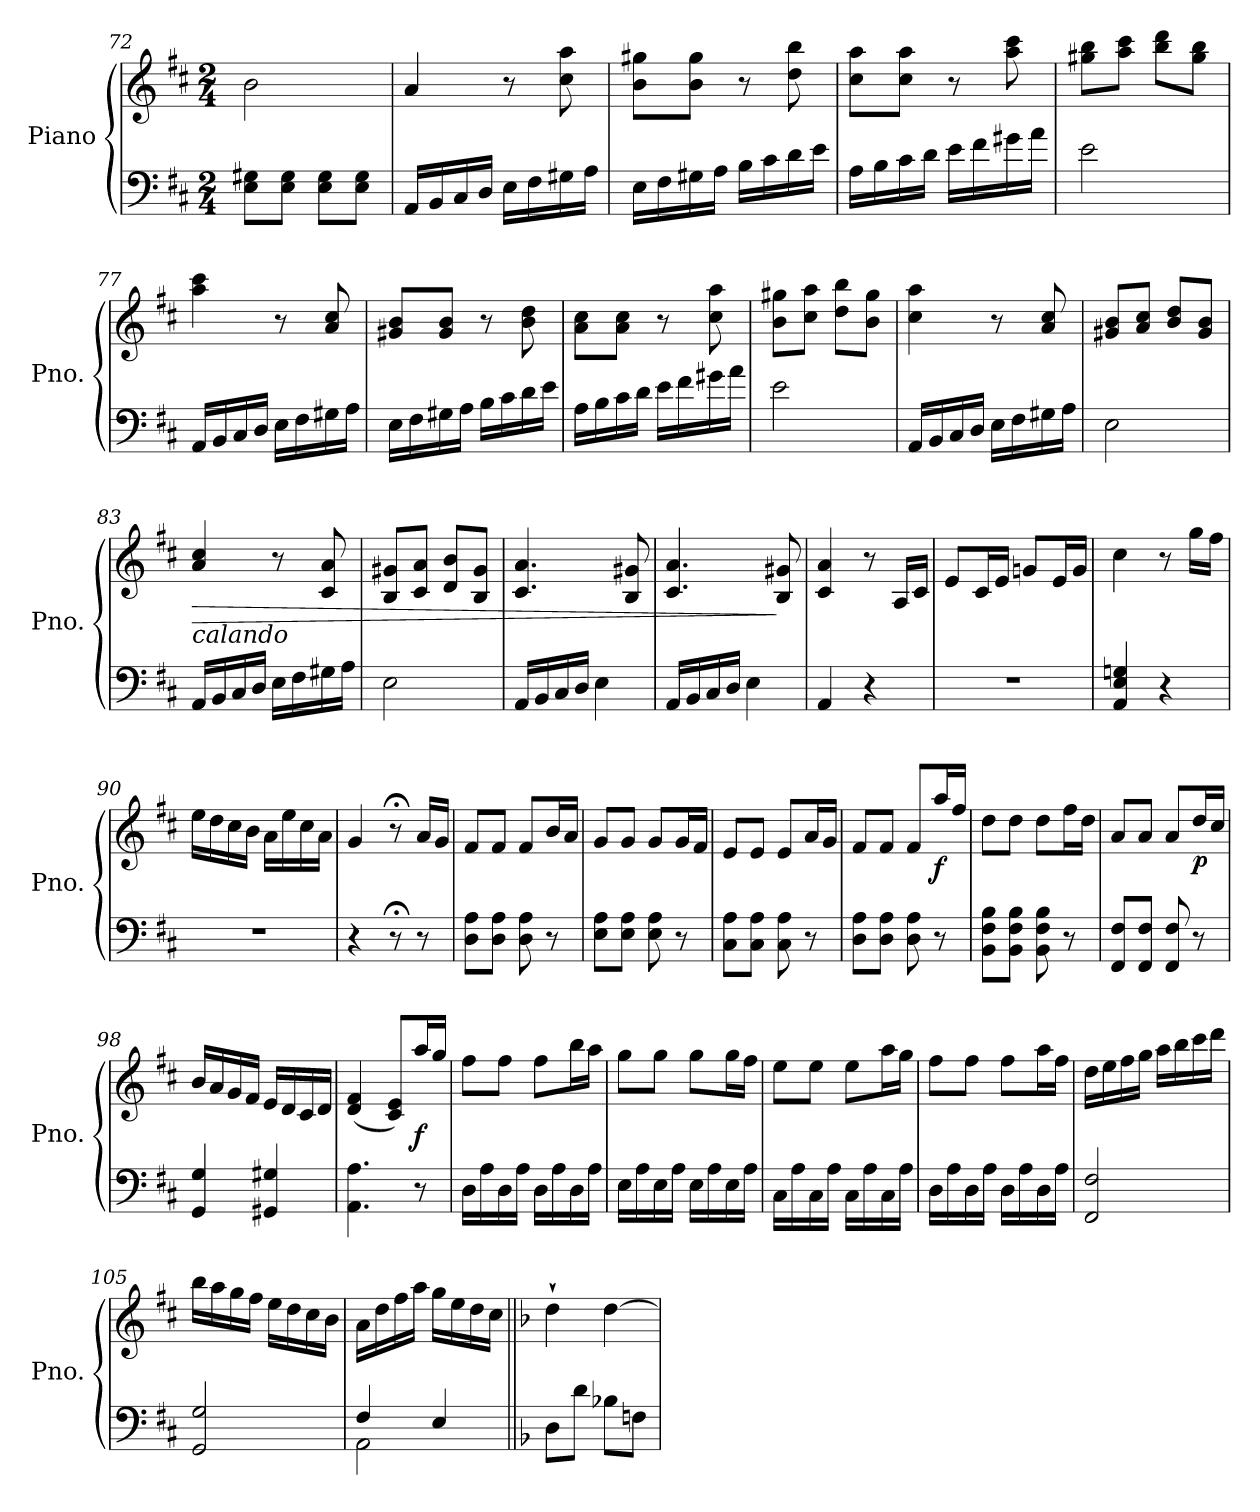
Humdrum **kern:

**kern	**kern	**dynam
*part1	*part1	*part1
*staff2	*staff1	*staff1/2
*I"Piano	*	*
*I'Pno.	*	*
*clefF4	*clefG2	*
*k[f#c#]	*k[f#c#]	*
*D:	*D:	*
*M2/4	*M2/4	*
=72	=72	=72
8E\ 8G#X\L	2b\	.
8E\ 8G#\J	.	.
8E\ 8G#\L	.	.
8E\ 8G#\J	.	.
=73	=73	=73
16AA/LL	4a/	.
16BB/	.	.
16C#/	.	.
16D/JJ	.	.
16E\LL	8r	.
16F#\	.	.
16G#X\	8cc#\ 8aa\	.
16A\JJ	.	.
!!LO:LB:g=z
=74	=74	=74
16E\LL	8b\ 8gg#X\L	.
16F#\	.	.
16G#X\	8b\ 8gg#\J	.
16A\JJ	.	.
16B\LL	8r	.
16c#\	.	.
16d\	8dd\ 8bb\	.
16e\JJ	.	.
!!LO:LB:g=z
=75	=75	=75
16A\LL	8cc#\ 8aa\L	.
16B\	.	.
16c#\	8cc#\ 8aa\J	.
16d\JJ	.	.
16e\LL	8r	.
16f#\	.	.
16g#X\	8aa\ 8ccc#\	.
16a\JJ	.	.
=76	=76	=76
2e\	8gg#X\ 8bb\L	.
.	8aa\ 8ccc#\J	.
.	8bb\ 8ddd\L	.
.	8gg#\ 8bb\J	.
=77	=77	=77
16AA/LL	4aa\ 4ccc#\	.
16BB/	.	.
16C#/	.	.
16D/JJ	.	.
16E\LL	8r	.
16F#\	.	.
16G#X\	8a/ 8cc#/	.
16A\JJ	.	.
=78	=78	=78
16E\LL	8g#X/ 8b/L	.
16F#\	.	.
16G#X\	8g#/ 8b/J	.
16A\JJ	.	.
16B\LL	8r	.
16c#\	.	.
16d\	8b\ 8dd\	.
16e\JJ	.	.
=79	=79	=79
16A\LL	8a\ 8cc#\L	.
16B\	.	.
16c#\	8a\ 8cc#\J	.
16d\JJ	.	.
16e\LL	8r	.
16f#\	.	.
16g#X\	8cc#\ 8aa\	.
16a\JJ	.	.
!!LO:LB:g=z
=80	=80	=80
2e\	8b\ 8gg#X\L	.
.	8cc#\ 8aa\J	.
.	8dd\ 8bb\L	.
.	8b\ 8gg#\J	.
!!LO:LB:g=z
=81	=81	=81
16AA/LL	4cc#\ 4aa\	.
16BB/	.	.
16C#/	.	.
16D/JJ	.	.
16E\LL	8r	.
16F#\	.	.
16G#X\	8a/ 8cc#/	.
16A\JJ	.	.
=82	=82	=82
2E\	8g#X/ 8b/L	.
.	8a/ 8cc#/J	.
.	8b/ 8dd/L	.
.	8g#/ 8b/J	.
=83	=83	=83
!	!LO:TX:b:i:t=calando	!
!	!	!LO:HP:b
16AA/LL	4a/ 4cc#/	>
16BB/	.	.
16C#/	.	.
16D/JJ	.	.
16E\LL	8r	.
16F#\	.	.
16G#X\	8c#/ 8a/	.
16A\JJ	.	.
=84	=84	=84
2E\	8B/ 8g#X/L	.
.	8c#/ 8a/J	.
.	8d/ 8b/L	.
.	8B/ 8g#/J	.
=85	=85	=85
16AA/LL	4.c#/ 4.a/	.
16BB/	.	.
16C#/	.	.
16D/JJ	.	.
4E\	.	.
.	8B/ 8g#X/	.
=86	=86	=86
16AA/LL	4.c#/ 4.a/	.
16BB/	.	.
16C#/	.	.
16D/JJ	.	.
4E\	.	.
.	8B/ 8g#X/	]
!!LO:LB:g=z
=87	=87	=87
4AA/	4c#/ 4a/	.
4r	8r	.
.	16A/LL	.
.	16c#/JJ	.
=88	=88	=88
2r	8e/L	.
.	16c#/L	.
.	16e/JJ	.
.	8gn/L	.
.	16e/L	.
.	16g/JJ	.
=89	=89	=89
4AA/ 4E/ 4Gn/	4cc#\	.
4r	8r	.
.	16gg\LL	.
.	16ff#\JJ	.
=90	=90	=90
2r	16ee\LL	.
.	16dd\	.
.	16cc#\	.
.	16b\JJ	.
.	16a\LL	.
.	16ee\	.
.	16cc#\	.
.	16a\JJ	.
=91	=91	=91
4r	4g/	.
8r;<	8r;<	.
8r	16a/LL	.
.	16g/JJ	.
=92	=92	=92
8D\ 8A\L	8f#/L	.
8D\ 8A\J	8f#/J	.
8D\ 8A\	8f#/L	.
8r	16b/L	.
.	16a/JJ	.
=93	=93	=93
8E\ 8A\L	8g/L	.
8E\ 8A\J	8g/J	.
8E\ 8A\	8g/L	.
8r	16g/L	.
.	16f#/JJ	.
=94	=94	=94
8C#\ 8A\L	8e/L	.
8C#\ 8A\J	8e/J	.
8C#\ 8A\	8e/L	.
8r	16a/L	.
.	16g/JJ	.
!!LO:PB:g=z
=95	=95	=95
8D\ 8A\L	8f#/L	.
8D\ 8A\J	8f#/J	.
8D\ 8A\	8f#/L	.
!	!	!LO:DY:b
8r	16aa/L	f
.	16ff#/JJ	.
!!LO:LB:g=z
=96	=96	=96
8BB\ 8F#\ 8B\L	8dd\L	.
8BB\ 8F#\ 8B\J	8dd\J	.
8BB\ 8F#\ 8B\	8dd\L	.
8r	16ff#\L	.
.	16dd\JJ	.
=97	=97	=97
8FF#/ 8F#/L	8a/L	.
8FF#/ 8F#/J	8a/J	.
8FF#/ 8F#/	8a/L	.
!	!	!LO:DY:b
8r	16dd/L	p
.	16cc#/JJ	.
=98	=98	=98
4GG/ 4G/	16b/LL	.
.	16a/	.
.	16g/	.
.	16f#/JJ	.
4GG#X/ 4G#X/	16e/LL	.
.	16d/	.
.	16c#/	.
.	16d/JJ	.
=99	=99	=99
4.AA\ 4.A\	(4d/ 4f#/	.
.	8c#/ 8e/L)	.
!	!	!LO:DY:b
8r	16aa/L	f
.	16gg/JJ	.
=100	=100	=100
16D\LL	8ff#\L	.
16A\	.	.
16D\	8ff#\J	.
16A\JJ	.	.
16D\LL	8ff#\L	.
16A\	.	.
16D\	16bb\L	.
16A\JJ	16aa\JJ	.
=101	=101	=101
16E\LL	8gg\L	.
16A\	.	.
16E\	8gg\J	.
16A\JJ	.	.
16E\LL	8gg\L	.
16A\	.	.
16E\	16gg\L	.
16A\JJ	16ff#\JJ	.
!!LO:LB:g=z
=102	=102	=102
16C#\LL	8ee\L	.
16A\	.	.
16C#\	8ee\J	.
16A\JJ	.	.
16C#\LL	8ee\L	.
16A\	.	.
16C#\	16aa\L	.
16A\JJ	16gg\JJ	.
!!LO:LB:g=z
=103	=103	=103
16D\LL	8ff#\L	.
16A\	.	.
16D\	8ff#\J	.
16A\JJ	.	.
16D\LL	8ff#\L	.
16A\	.	.
16D\	16aa\L	.
16A\JJ	16ff#\JJ	.
=104	=104	=104
2FF#/ 2F#/	16dd\LL	.
.	16ee\	.
.	16ff#\	.
.	16gg\JJ	.
.	16aa\LL	.
.	16bb\	.
.	16ccc#\	.
.	16ddd\JJ	.
=105	=105	=105
2GG/ 2G/	16bb\LL	.
.	16aa\	.
.	16gg\	.
.	16ff#\JJ	.
.	16ee\LL	.
.	16dd\	.
.	16cc#\	.
.	16b\JJ	.
=106	=106	=106
*^	*	*
4F#/	2AA\	16a\LL	.
.	.	16dd\	.
.	.	16ff#\	.
.	.	16aa\JJ	.
4E/	.	16gg\LL	.
.	.	16ee\	.
.	.	16dd\	.
.	.	16cc#\JJ	.
*v	*v	*	*
=107||	=107||	=107||
*k[b-]	*k[b-]	*
*F:	*F:	*
*	*^	*
8D\L	4dd`\	4ryy	.
8d\J	.	.	.
8B-X\L	4ryy	[4dd\	.
8Fn\J	.	.	.
*	*v	*v	*
=	=	=
*-	*-	*-
